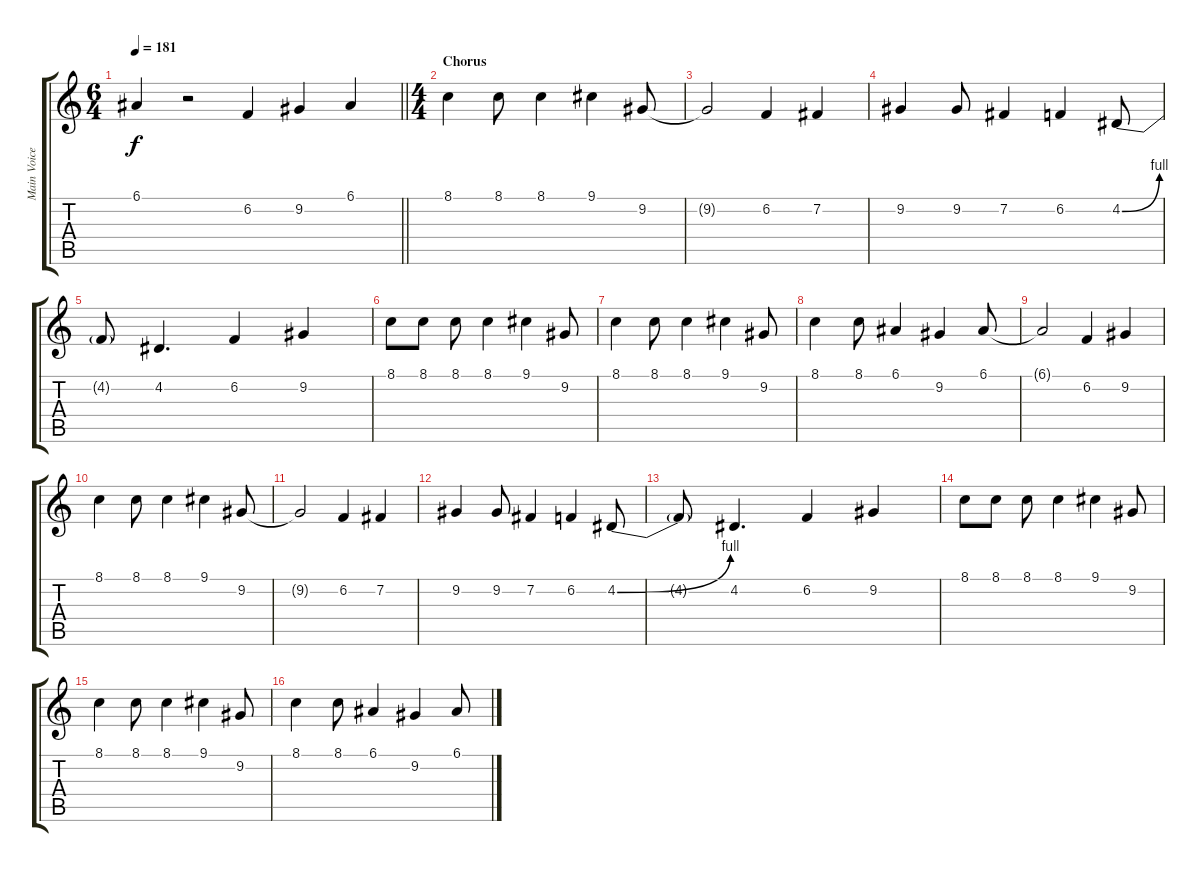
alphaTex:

\track ("Main Voice" "Main Voice") {instrument lead2sawtooth}
\staff {score tabs}
\tuning (E4 B3 G3 D3 A2 E2) {hide}
\ts (6 4)
\tempo 181
\clef g2
\barLineRight lightlight
\ks c
6.1{t}.4{dy f} r.2 6.2.4 9.2.4 6.1.4 |
\ts (4 4)
\section ("" "Chorus")
8.1.4 8.1.8 8.1.4 9.1.4 9.2.8 |
9.2{t}.2 6.2.4 7.2.4 |
9.2.4 9.2.8 7.2.4 6.2.4 4.2{be (bend 0 0 60 4)}.8 |
4.2{t}.8 4.2.4{d} 6.2.4 9.2.4 |
8.1.8 8.1.8 8.1.8 8.1.4 9.1.4 9.2.8 |
8.1.4 8.1.8 8.1.4 9.1.4 9.2.8 |
8.1.4 8.1.8 6.1.4 9.2.4 6.1.8 |
6.1{t}.2 6.2.4 9.2.4 |
8.1.4 8.1.8 8.1.4 9.1.4 9.2.8 |
9.2{t}.2 6.2.4 7.2.4 |
9.2.4 9.2.8 7.2.4 6.2.4 4.2{be (bend 0 0 60 4)}.8 |
4.2{t}.8 4.2.4{d} 6.2.4 9.2.4 |
8.1.8 8.1.8 8.1.8 8.1.4 9.1.4 9.2.8 |
8.1.4 8.1.8 8.1.4 9.1.4 9.2.8 |
8.1.4 8.1.8 6.1.4 9.2.4 6.1.8
